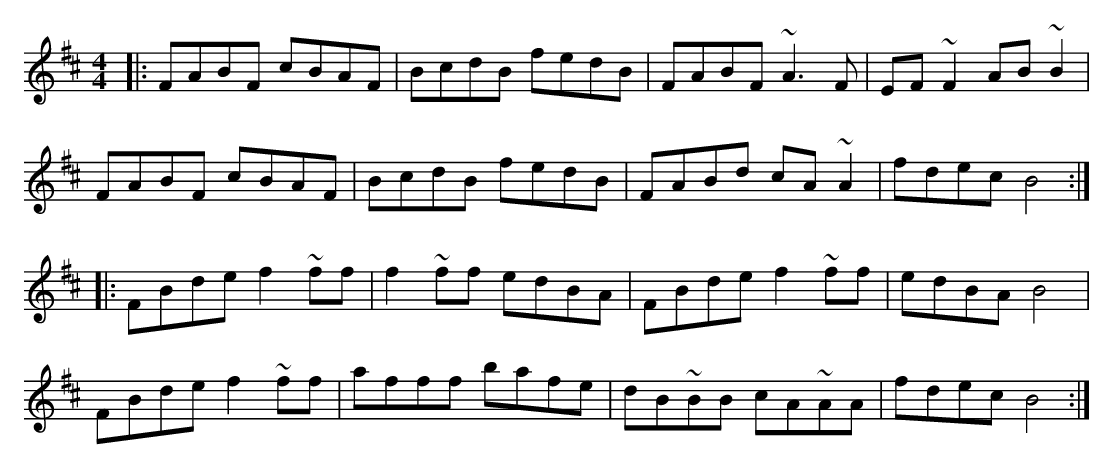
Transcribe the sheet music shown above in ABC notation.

X:1
M:4/4
K:Bmin
|:FABF cBAF|BcdB fedB|FABF ~A3 F|EF~F2 AB ~B2|
FABF cBAF|BcdB fedB|FABd cA ~A2|fdec B4:|
|:FBde f2 ~ff|f2 ~ff edBA|FBde f2 ~ff|edBA B4|
FBde f2 ~ff|afff bafe|dB~BB cA~AA|fdec B4:|
